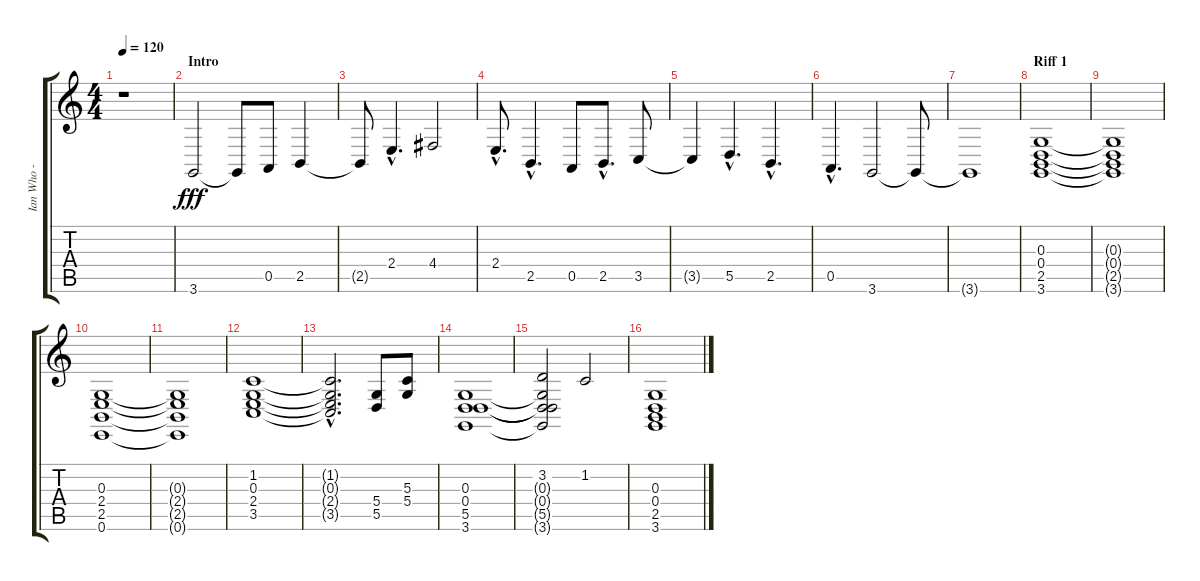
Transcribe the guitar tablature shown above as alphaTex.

\track ("Ian Who - Piano" "Ian Who - ") {instrument acousticgrandpiano}
\staff {score tabs}
\tuning (E4 B3 G3 D3 A2 E2) {hide}
\ts (4 4)
\tempo 120
\clef g2
\ks c
r.1{dy fff instrument acousticgrandpiano} |
\section ("" "Intro")
3.6.2 3.6{t}.8 0.5.8 2.5.4 |
2.5{t}.8 2.4{hac}.4{d} 4.4.2 |
2.4{hac}.8{d} 2.5{hac}.4{d} 0.5.8 2.5{hac}.8{d} 3.5.8 |
3.5{t}.4 5.5{hac}.4{d} 2.5{hac}.4{d} |
0.5{hac}.4{d} 3.6.2 3.6{t}.8 |
3.6{t}.1 |
\section ("" "Riff 1")
(0.3 0.4 2.5 3.6).1 |
(0.3{t} 0.4{t} 2.5{t} 3.6{t}).1 |
(0.3 2.4 2.5 0.6).1 |
(0.3{t} 2.4{t} 2.5{t} 0.6{t}).1 |
(1.2 0.3 2.4 3.5).1 |
(1.2{hac t} 0.3{hac t} 2.4{hac t} 3.5{hac t}).2{d} (5.4 5.5).8 (5.3 5.4).8 |
(0.3 0.4 5.5 3.6).1 |
(3.2 0.3{t} 0.4{t} 5.5{t} 3.6{t}).2 1.2.2 |
(0.3 0.4 2.5 3.6).1
